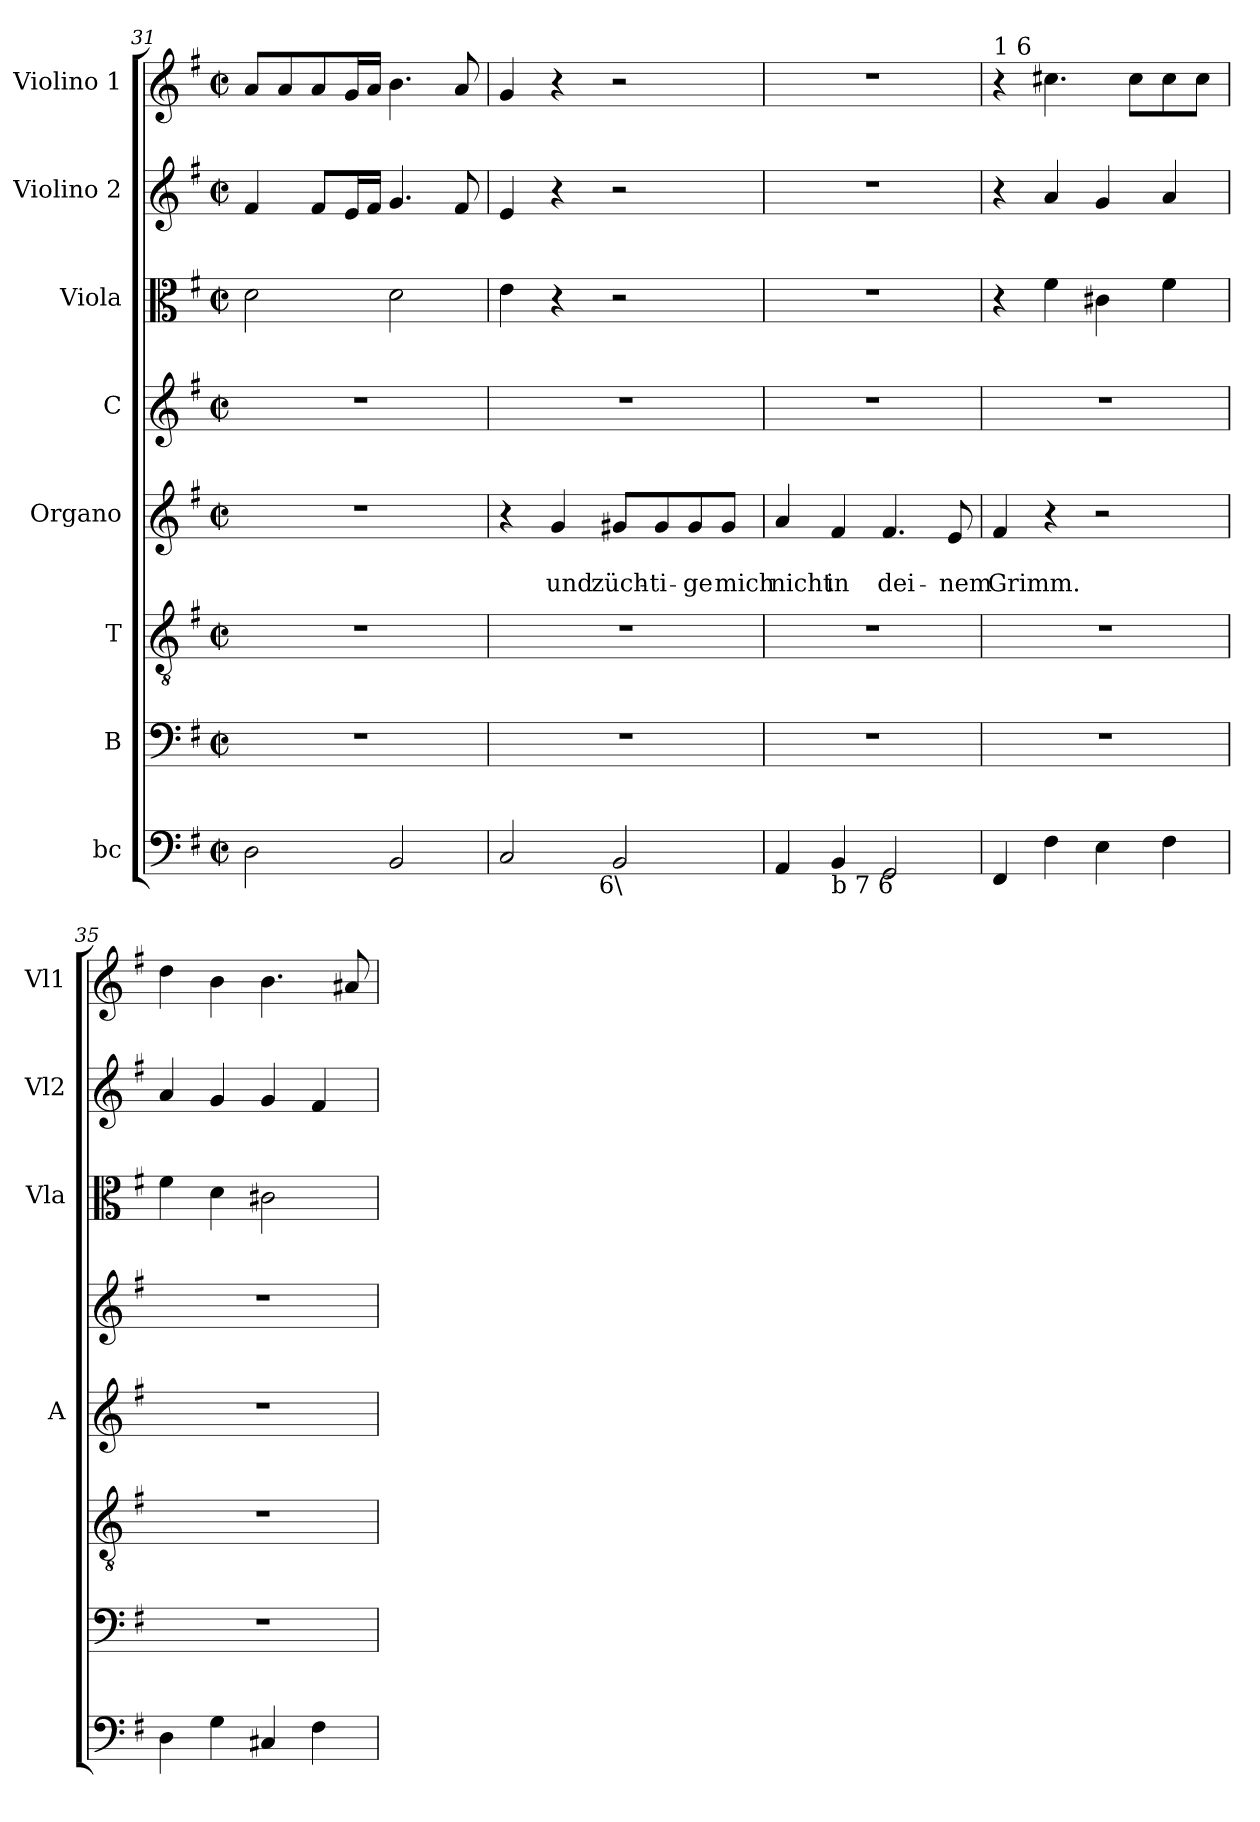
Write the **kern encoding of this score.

**kern	**kern	**kern	**kern	**text	**text	**kern	**kern	**kern	**kern
*part8	*part7	*part6	*part5	*part5	*part5	*part4	*part3	*part2	*part1
*staff8	*staff7	*staff6	*staff5	*staff5	*staff5	*staff4	*staff3	*staff2	*staff1
*I"bc	*I"B	*I"T	*I"Organo	*	*	*I"C	*I"Viola	*I"Violino 2	*I"Violino 1
*	*	*	*I'A	*	*	*	*I'Vla	*I'Vl2	*I'Vl1
*clefF4	*clefF4	*clefGv2	*clefG2	*	*	*clefG2	*clefC3	*clefG2	*clefG2
*k[f#]	*k[f#]	*k[f#]	*k[f#]	*	*	*k[f#]	*k[f#]	*k[f#]	*k[f#]
*G:	*G:	*G:	*G:	*	*	*G:	*G:	*G:	*G:
*M2/2	*M2/2	*M2/2	*M2/2	*	*	*M2/2	*M2/2	*M2/2	*M2/2
*met(c|)	*met(c|)	*met(c|)	*met(c|)	*	*	*met(c|)	*met(c|)	*met(c|)	*met(c|)
=31	=31	=31	=31	=31	=31	=31	=31	=31	=31
2D\	1r	1r	1r	.	.	1r	2d\	4f#/	8a/L
.	.	.	.	.	.	.	.	.	8a/
.	.	.	.	.	.	.	.	8f#/L	8a/
.	.	.	.	.	.	.	.	16e/L	16g/L
.	.	.	.	.	.	.	.	16f#/JJ	16a/JJ
2BB</	.	.	.	.	.	.	2d\	4.g/	4.b\
.	.	.	.	.	.	.	.	8f#/	8a/
=32	=32	=32	=32	=32	=32	=32	=32	=32	=32
*^	*	*	*	*	*	*	*	*	*
2C/	4...ryy	1r	1r	4r	.	.	1r	4e\	4e/	4g/
!	!	!	!	!	!	!LO:LY:b	!	!	!	!
.	.	.	.	4g/	.	und	.	4r	4r	4r
!	!LO:TX:b:t=6\	!	!	!	!	!	!	!	!	!
.	2ryy	.	.	.	.	.	.	.	.	.
!	!	!	!	!	!	!LO:LY:b	!	!	!	!
2BB/	.	.	.	8g#X/L	.	züch-	.	2r	2r	2r
!	!	!	!	!	!	!LO:LY:b	!	!	!	!
.	.	.	.	8g#/	.	-ti-	.	.	.	.
!	!	!	!	!	!	!LO:LY:b:rj	!	!	!	!
.	.	.	.	8g#/	.	-ge	.	.	.	.
!	!	!	!	!	!	!LO:LY:b	!	!	!	!
.	.	.	.	8g#/J	.	mich	.	.	.	.
.	32ryy	.	.	.	.	.	.	.	.	.
=33	=33	=33	=33	=33	=33	=33	=33	=33	=33	=33
!	!	!	!	!	!	!LO:LY:b	!	!	!	!
*v	*v	*	*	*	*	*	*	*	*	*
4AA/	1r	1r	4a/	.	nicht	1r	1r	1r	1r
!LO:TX:b:t=b 7 6	!	!	!	!	!	!	!	!	!
!	!	!	!	!	!LO:LY:b	!	!	!	!
4BB/	.	.	4f#/	.	in	.	.	.	.
!	!	!	!	!	!LO:LY:b	!	!	!	!
2GG/	.	.	4.f#/	.	dei-	.	.	.	.
!	!	!	!	!	!LO:LY:b	!	!	!	!
.	.	.	8e/	.	-nem	.	.	.	.
!!LO:LB:g=z
=34	=34	=34	=34	=34	=34	=34	=34	=34	=34
!	!	!	!	!	!	!	!	!	!LO:TX:a:t=1 6
!	!	!	!	!	!LO:LY:b	!	!	!	!
4FF#/	1r	1r	4f#/	.	Grimm.	1r	4r	4r	4r
4F#\	.	.	4r	.	.	.	4f#\	4a/	4.cc#X\
4E\	.	.	2r	.	.	.	4c#X\	4g/	.
.	.	.	.	.	.	.	.	.	8cc#\L
4F#\	.	.	.	.	.	.	4f#\	4a/	8cc#\
.	.	.	.	.	.	.	.	.	8cc#\J
=35	=35	=35	=35	=35	=35	=35	=35	=35	=35
4D\	1r	1r	1r	.	.	1r	4f#\	4a/	4dd\
4G\	.	.	.	.	.	.	4d\	4g/	4b\
4C#X/	.	.	.	.	.	.	2c#X\	4g/	4.b\
4F#\	.	.	.	.	.	.	.	4f#/	.
.	.	.	.	.	.	.	.	.	8a#X/
=	=	=	=	=	=	=	=	=	=
*-	*-	*-	*-	*-	*-	*-	*-	*-	*-
